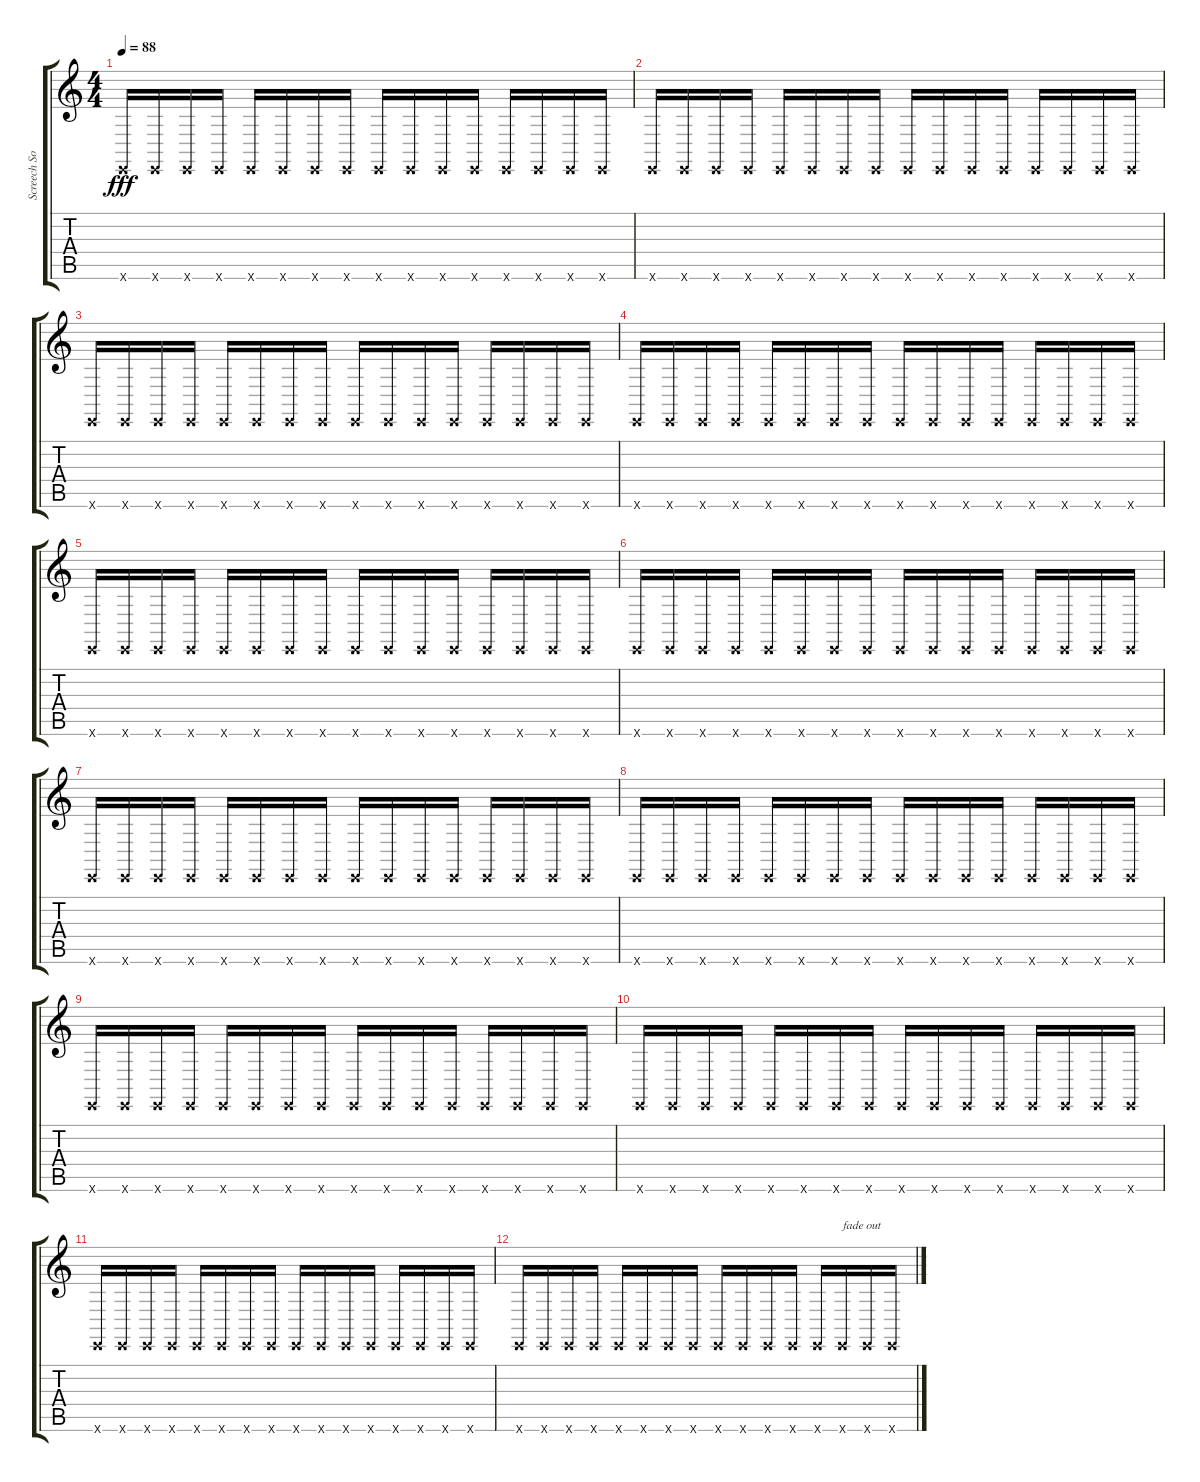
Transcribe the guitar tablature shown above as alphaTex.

\track ("Screech Sound" "Screech So") {instrument blownbottle}
\staff {score tabs}
\tuning (E4 B3 G3 D3 A2 E2) {hide}
\ts (4 4)
\tempo 88
\clef g2
\ks c
0.6{x}.16{dy fff} 0.6{x}.16 0.6{x}.16 0.6{x}.16 0.6{x}.16 0.6{x}.16 0.6{x}.16 0.6{x}.16 0.6{x}.16 0.6{x}.16 0.6{x}.16 0.6{x}.16 0.6{x}.16 0.6{x}.16 0.6{x}.16 0.6{x}.16 |
0.6{x}.16 0.6{x}.16 0.6{x}.16 0.6{x}.16 0.6{x}.16 0.6{x}.16 0.6{x}.16 0.6{x}.16 0.6{x}.16 0.6{x}.16 0.6{x}.16 0.6{x}.16 0.6{x}.16 0.6{x}.16 0.6{x}.16 0.6{x}.16 |
0.6{x}.16 0.6{x}.16 0.6{x}.16 0.6{x}.16 0.6{x}.16 0.6{x}.16 0.6{x}.16 0.6{x}.16 0.6{x}.16 0.6{x}.16 0.6{x}.16 0.6{x}.16 0.6{x}.16 0.6{x}.16 0.6{x}.16 0.6{x}.16 |
0.6{x}.16 0.6{x}.16 0.6{x}.16 0.6{x}.16 0.6{x}.16 0.6{x}.16 0.6{x}.16 0.6{x}.16 0.6{x}.16 0.6{x}.16 0.6{x}.16 0.6{x}.16 0.6{x}.16 0.6{x}.16 0.6{x}.16 0.6{x}.16 |
0.6{x}.16 0.6{x}.16 0.6{x}.16 0.6{x}.16 0.6{x}.16 0.6{x}.16 0.6{x}.16 0.6{x}.16 0.6{x}.16 0.6{x}.16 0.6{x}.16 0.6{x}.16 0.6{x}.16 0.6{x}.16 0.6{x}.16 0.6{x}.16 |
0.6{x}.16 0.6{x}.16 0.6{x}.16 0.6{x}.16 0.6{x}.16 0.6{x}.16 0.6{x}.16 0.6{x}.16 0.6{x}.16 0.6{x}.16 0.6{x}.16 0.6{x}.16 0.6{x}.16 0.6{x}.16 0.6{x}.16 0.6{x}.16 |
0.6{x}.16 0.6{x}.16 0.6{x}.16 0.6{x}.16 0.6{x}.16 0.6{x}.16 0.6{x}.16 0.6{x}.16 0.6{x}.16 0.6{x}.16 0.6{x}.16 0.6{x}.16 0.6{x}.16 0.6{x}.16 0.6{x}.16 0.6{x}.16 |
0.6{x}.16 0.6{x}.16 0.6{x}.16 0.6{x}.16 0.6{x}.16 0.6{x}.16 0.6{x}.16 0.6{x}.16 0.6{x}.16 0.6{x}.16 0.6{x}.16 0.6{x}.16 0.6{x}.16 0.6{x}.16 0.6{x}.16 0.6{x}.16 |
0.6{x}.16 0.6{x}.16 0.6{x}.16 0.6{x}.16 0.6{x}.16 0.6{x}.16 0.6{x}.16 0.6{x}.16 0.6{x}.16 0.6{x}.16 0.6{x}.16 0.6{x}.16 0.6{x}.16 0.6{x}.16 0.6{x}.16 0.6{x}.16 |
0.6{x}.16 0.6{x}.16 0.6{x}.16 0.6{x}.16 0.6{x}.16 0.6{x}.16 0.6{x}.16 0.6{x}.16 0.6{x}.16 0.6{x}.16 0.6{x}.16 0.6{x}.16 0.6{x}.16 0.6{x}.16 0.6{x}.16 0.6{x}.16 |
0.6{x}.16 0.6{x}.16 0.6{x}.16 0.6{x}.16 0.6{x}.16 0.6{x}.16 0.6{x}.16 0.6{x}.16 0.6{x}.16 0.6{x}.16 0.6{x}.16 0.6{x}.16 0.6{x}.16 0.6{x}.16 0.6{x}.16 0.6{x}.16 |
0.6{x}.16 0.6{x}.16 0.6{x}.16 0.6{x}.16 0.6{x}.16 0.6{x}.16 0.6{x}.16 0.6{x}.16 0.6{x}.16 0.6{x}.16 0.6{x}.16 0.6{x}.16 0.6{x}.16 0.6{x}.16{txt "fade out"} 0.6{x}.16 0.6{x}.16
